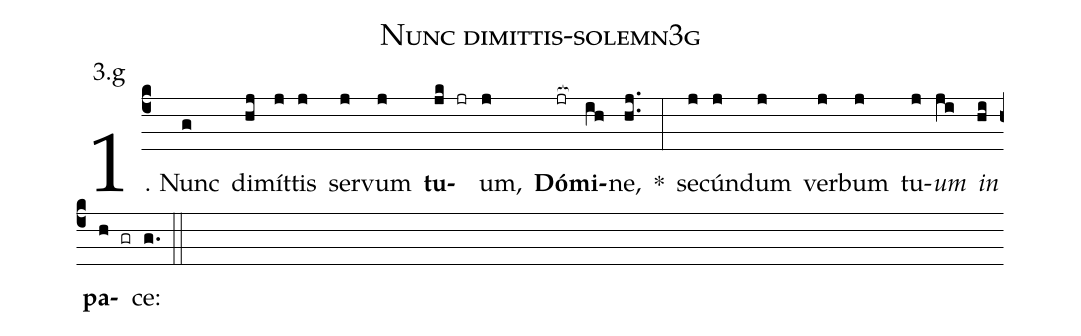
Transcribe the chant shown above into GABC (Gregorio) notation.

name: Nunc dimittis-solemn3g;
annotation: 3.g;
%%
(c4)1. Nunc(g) di(hj)mít(j)tis(j) ser(j)vum(j) <b>tu</b>(jk jr)um,(j) <b>Dó</b>(jr[ocb:1{])<b>mi</b>(ih[ocb:0}])ne,(hj..) *(:) se(j)cún(j)dum(j) ver(j)bum(j) tu(j)<i>um</i>(ji) <i>in</i>(hi) <b>pa</b>(h gr)ce:(g.) (::)
